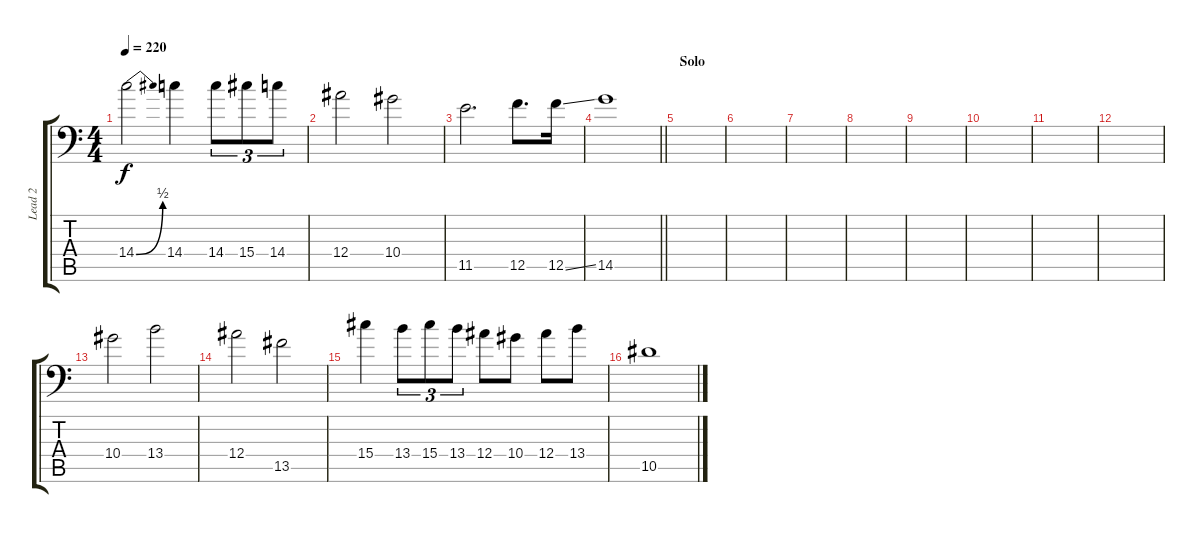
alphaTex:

\track ("Lead 2" "Lead 2") {instrument distortionguitar}
\staff {score tabs}
\tuning (C4 G3 Eb3 Bb2 F2 Bb1) {hide}
\ts (4 4)
\tempo 220
\clef f4
\ks c
14.4{be (bend 0 0 60 2)}.2{dy f} 14.4.4 14.4.8{tu (3 2)} 15.4.8{tu (3 2)} 14.4.8{tu (3 2)} |
12.4.2 10.4.2 |
11.5.2{d} 12.5.8{d} 12.5{ss}.16 |
\barLineRight lightlight
14.5.1 |
\section ("" "Solo")
|
|
|
|
|
|
|
|
10.4.2 13.4.2 |
12.4.2 13.5.2 |
15.4.4 13.4.8{tu (3 2)} 15.4.8{tu (3 2)} 13.4.8{tu (3 2)} 12.4.8 10.4.8 12.4.8 13.4.8 |
10.5.1
